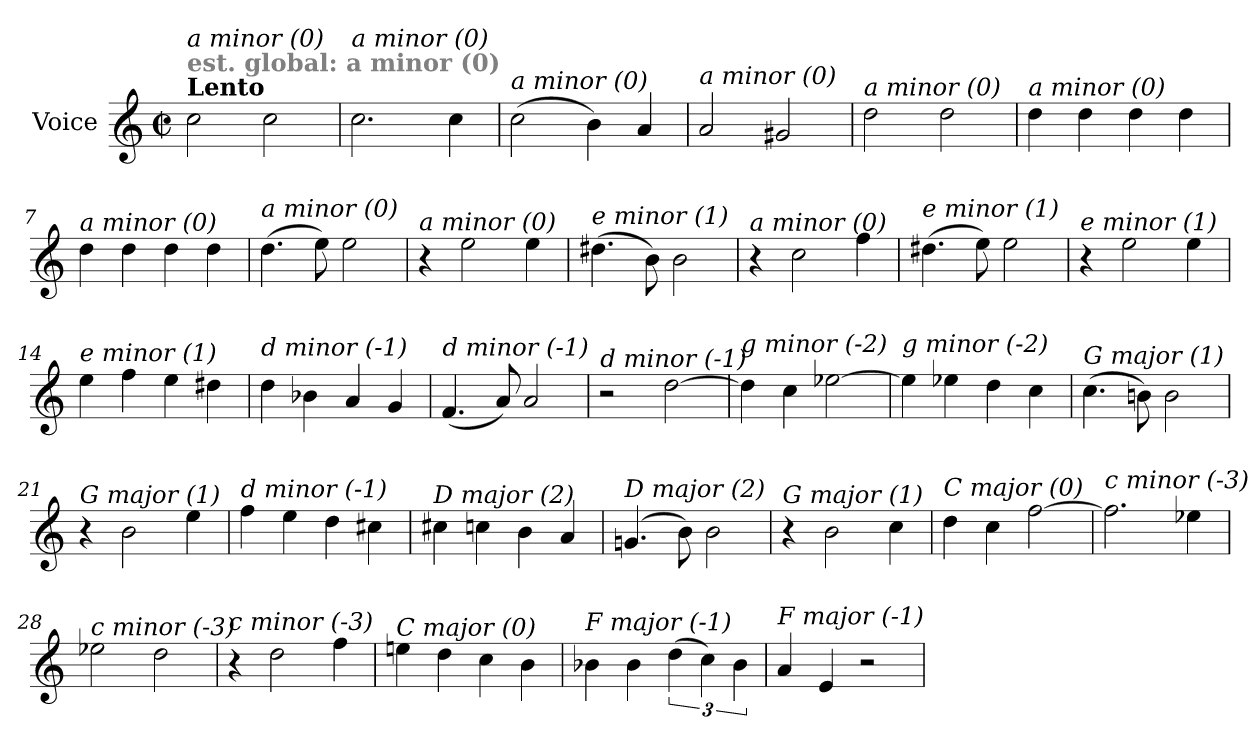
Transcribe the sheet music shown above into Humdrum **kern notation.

**kern
*part1
*staff1
*I"Voice
*clefG2
*k[]
*C:
*M2/2
*met(c|)
=1
!LO:TX:a:B:t=Lento
!LO:TX:a:B:color=#808080:t=est. global&colon; a minor (0)
!LO:TX:i:t=a minor (0)
2cc\
2cc\
=2
!LO:TX:i:t=a minor (0)
2.cc\
4cc\
=3
!LO:TX:i:t=a minor (0)
(>2cc\
4b\)
4a/
=4
!LO:TX:i:t=a minor (0)
2a/
2g#X/
=5
!LO:TX:i:t=a minor (0)
2dd\
2dd\
=6
!LO:TX:i:t=a minor (0)
4dd\
4dd\
4dd\
4dd\
=7
!LO:TX:i:t=a minor (0)
4dd\
4dd\
4dd\
4dd\
!!LO:LB:g=z
=8
!LO:TX:i:t=a minor (0)
(>4.dd\
8ee\)
2ee\
=9
!LO:TX:i:t=a minor (0)
4r
2ee\
4ee\
=10
!LO:TX:i:t=e minor (1)
(>4.dd#X\
8b\)
2b\
=11
!LO:TX:i:t=a minor (0)
4r
2cc\
4ff\
=12
!LO:TX:i:t=e minor (1)
(>4.dd#X\
8ee\)
2ee\
=13
!LO:TX:i:t=e minor (1)
4r
2ee\
4ee\
=14
!LO:TX:i:t=e minor (1)
4ee\
4ff\
4ee\
4dd#Xi\
!!LO:LB:g=z
=15
!LO:TX:i:t=d minor (-1)
4dd\
4b-X\
4a/
4g/
=16
!LO:TX:i:t=d minor (-1)
(<4.f/
8a/)
2a/
=17
!LO:TX:i:t=d minor (-1)
2r
[2dd\
=18
!LO:TX:i:t=g minor (-2)
4dd\]
4cc\
[2ee-X\
=19
!LO:TX:i:t=g minor (-2)
4ee-\]
4ee-X\
4dd\
4cc\
=20
!LO:TX:i:t=G major (1)
(>4.cc\
8bn\)
2b\
=21
!LO:TX:i:t=G major (1)
4r
2b\
4ee\
!!LO:LB:g=z
=22
!LO:TX:i:t=d minor (-1)
4ff\
4ee\
4dd\
4cc#X\
=23
!LO:TX:i:t=D major (2)
4cc#X\
4ccn\
4b\
4a/
=24
!LO:TX:i:t=D major (2)
(4.gn/
8b\)
2b\
=25
!LO:TX:i:t=G major (1)
4r
2b\
4cc\
=26
!LO:TX:i:t=C major (0)
4dd\
4cc\
[2ff\
=27
!LO:TX:i:t=c minor (-3)
2.ff\]
4ee-X\
=28
!LO:TX:i:t=c minor (-3)
2ee-X\
2dd\
!!LO:LB:g=z
=29
!LO:TX:i:t=c minor (-3)
4r
2dd\
4ff\
=30
!LO:TX:i:t=C major (0)
4een\
4dd\
4cc\
4b\
=31
!LO:TX:i:t=F major (-1)
4b-X\
4b-\
(>6dd\
6cc\)
6b-\
=32
!LO:TX:i:t=F major (-1)
4a/
4e/
2r
=
*-
